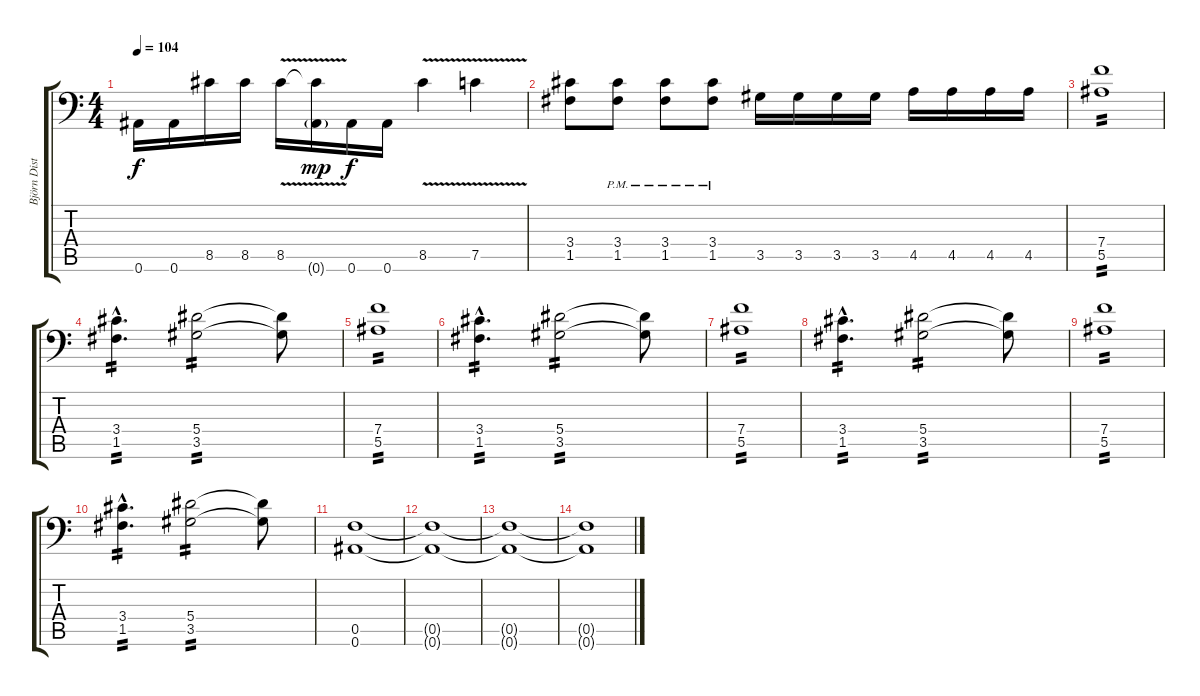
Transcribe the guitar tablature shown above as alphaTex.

\track ("Björn Dist." "Björn Dist") {instrument distortionguitar}
\staff {score tabs}
\tuning (C4 G3 Eb3 Bb2 F2 Bb1) {hide}
\ts (4 4)
\tempo 104
\clef f4
\ks c
0.6.16{dy f} 0.6.16 8.5.16 8.5.16 8.5{v}.16 (8.5{t} 0.6{g}).16{dy mp} 0.6.16{dy f} 0.6.16 8.5{v}.4 7.5{v}.4 |
(3.4 1.5).8 (3.4{pm} 1.5{pm}).8 (3.4{pm} 1.5{pm}).8 (3.4{pm} 1.5{pm}).8 3.5.16 3.5.16 3.5.16 3.5.16 4.5.16 4.5.16 4.5.16 4.5.16 |
(7.4 5.5).1{tp 2} |
(3.4{hac} 1.5{hac}).4{d tp 2} (5.4 3.5).2{tp 2} (5.4{t} 3.5{t}).8 |
(7.4 5.5).1{tp 2} |
(3.4{hac} 1.5{hac}).4{d tp 2} (5.4 3.5).2{tp 2} (5.4{t} 3.5{t}).8 |
(7.4 5.5).1{tp 2} |
(3.4{hac} 1.5{hac}).4{d tp 2} (5.4 3.5).2{tp 2} (5.4{t} 3.5{t}).8 |
(7.4 5.5).1{tp 2} |
(3.4{hac} 1.5{hac}).4{d tp 2} (5.4 3.5).2{tp 2} (5.4{t} 3.5{t}).8 |
(0.5 0.6).1{volume 1} |
(0.5{t} 0.6{t}).1 |
(0.5{t} 0.6{t}).1 |
(0.5{t} 0.6{t}).1
